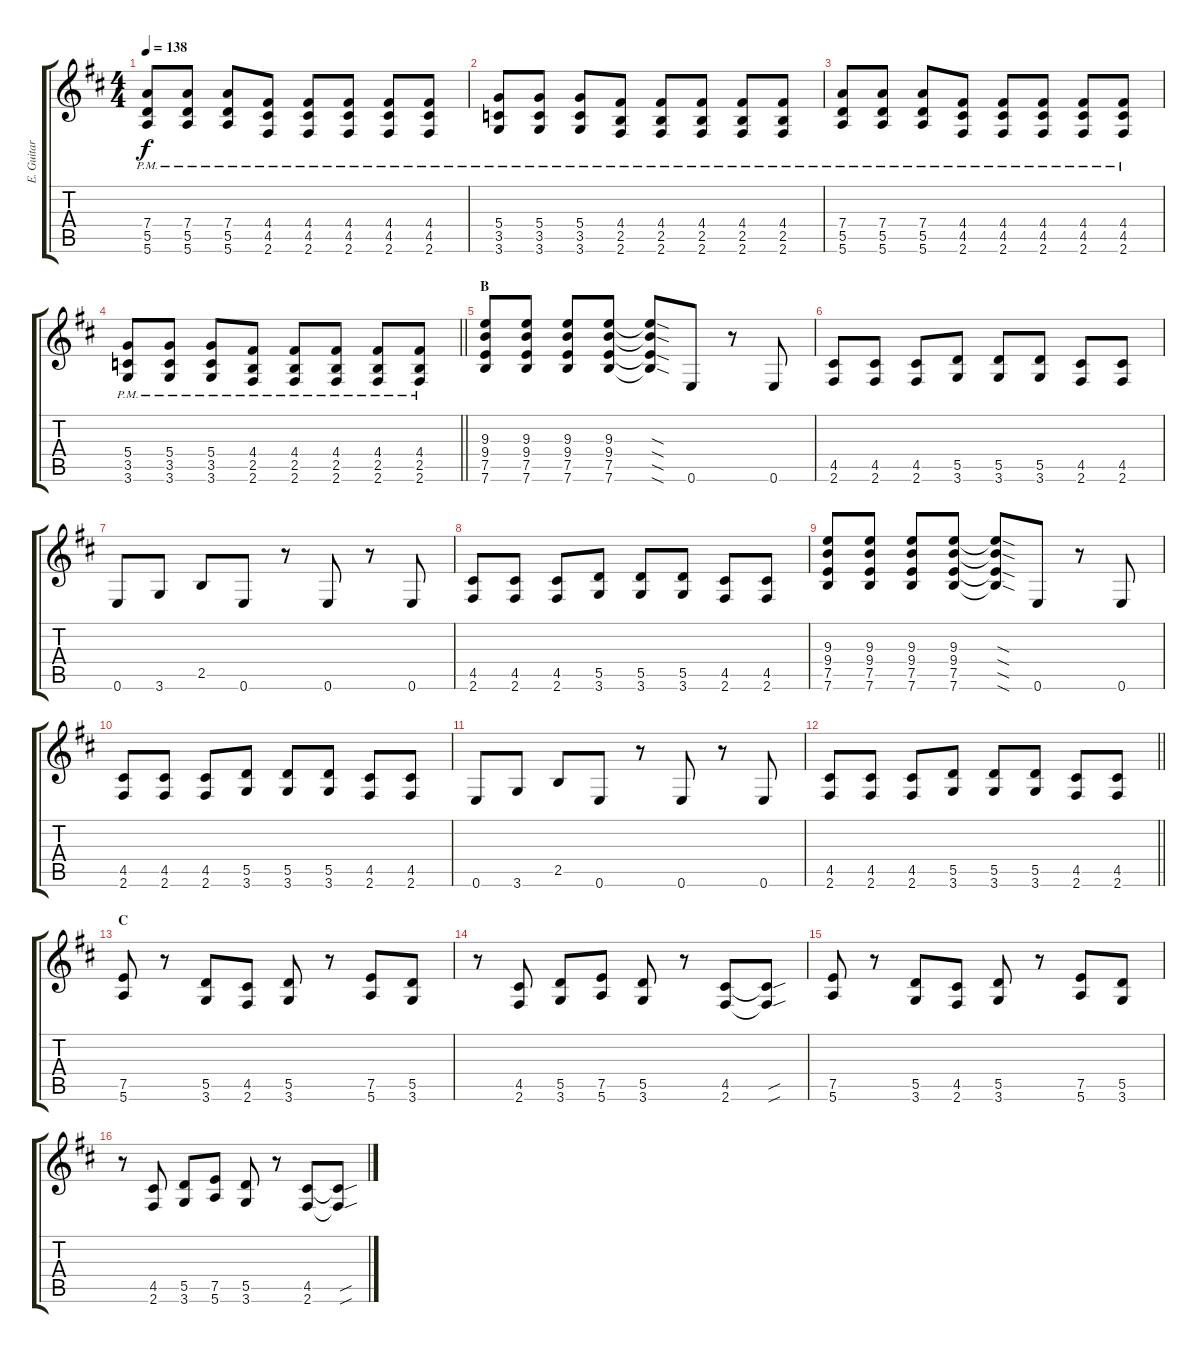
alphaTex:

\track ("E. Guitar I" "E. Guitar ") {instrument overdrivenguitar}
\staff {score tabs}
\tuning (E4 B3 G3 D3 A2 E2) {hide}
\ts (4 4)
\tempo 138
\clef g2
\ks d
(7.4{pm} 5.5{pm} 5.6{pm}).8{dy f} (7.4{pm} 5.5{pm} 5.6{pm}).8 (7.4{pm} 5.5{pm} 5.6{pm}).8 (4.4{pm} 4.5{pm} 2.6{pm}).8 (4.4{pm} 4.5{pm} 2.6{pm}).8 (4.4{pm} 4.5{pm} 2.6{pm}).8 (4.4{pm} 4.5{pm} 2.6{pm}).8 (4.4{pm} 4.5{pm} 2.6{pm}).8 |
(5.4{pm} 3.5{pm} 3.6{pm}).8 (5.4{pm} 3.5{pm} 3.6{pm}).8 (5.4{pm} 3.5{pm} 3.6{pm}).8 (4.4{pm} 2.5{pm} 2.6{pm}).8 (4.4{pm} 2.5{pm} 2.6{pm}).8 (4.4{pm} 2.5{pm} 2.6{pm}).8 (4.4{pm} 2.5{pm} 2.6{pm}).8 (4.4{pm} 2.5{pm} 2.6{pm}).8 |
(7.4{pm} 5.5{pm} 5.6{pm}).8 (7.4{pm} 5.5{pm} 5.6{pm}).8 (7.4{pm} 5.5{pm} 5.6{pm}).8 (4.4{pm} 4.5{pm} 2.6{pm}).8 (4.4{pm} 4.5{pm} 2.6{pm}).8 (4.4{pm} 4.5{pm} 2.6{pm}).8 (4.4{pm} 4.5{pm} 2.6{pm}).8 (4.4{pm} 4.5{pm} 2.6{pm}).8 |
\barLineRight lightlight
(5.4{pm} 3.5{pm} 3.6{pm}).8 (5.4{pm} 3.5{pm} 3.6{pm}).8 (5.4{pm} 3.5{pm} 3.6{pm}).8 (4.4{pm} 2.5{pm} 2.6{pm}).8 (4.4{pm} 2.5{pm} 2.6{pm}).8 (4.4{pm} 2.5{pm} 2.6{pm}).8 (4.4{pm} 2.5{pm} 2.6{pm}).8 (4.4{pm} 2.5{pm} 2.6{pm}).8 |
\section ("" "B")
(9.3 9.4 7.5 7.6).8 (9.3 9.4 7.5 7.6).8 (9.3 9.4 7.5 7.6).8 (9.3 9.4 7.5 7.6).8 (9.3{sod t} 9.4{sod t} 7.5{sod t} 7.6{sod t}).8 0.6.8 r.8 0.6.8 |
(4.5 2.6).8 (4.5 2.6).8 (4.5 2.6).8 (5.5 3.6).8 (5.5 3.6).8 (5.5 3.6).8 (4.5 2.6).8 (4.5 2.6).8 |
0.6.8 3.6.8 2.5.8 0.6.8 r.8 0.6.8 r.8 0.6.8 |
(4.5 2.6).8 (4.5 2.6).8 (4.5 2.6).8 (5.5 3.6).8 (5.5 3.6).8 (5.5 3.6).8 (4.5 2.6).8 (4.5 2.6).8 |
(9.3 9.4 7.5 7.6).8 (9.3 9.4 7.5 7.6).8 (9.3 9.4 7.5 7.6).8 (9.3 9.4 7.5 7.6).8 (9.3{sod t} 9.4{sod t} 7.5{sod t} 7.6{sod t}).8 0.6.8 r.8 0.6.8 |
(4.5 2.6).8 (4.5 2.6).8 (4.5 2.6).8 (5.5 3.6).8 (5.5 3.6).8 (5.5 3.6).8 (4.5 2.6).8 (4.5 2.6).8 |
0.6.8 3.6.8 2.5.8 0.6.8 r.8 0.6.8 r.8 0.6.8 |
\barLineRight lightlight
(4.5 2.6).8 (4.5 2.6).8 (4.5 2.6).8 (5.5 3.6).8 (5.5 3.6).8 (5.5 3.6).8 (4.5 2.6).8 (4.5 2.6).8 |
\section ("" "C")
(7.5 5.6).8 r.8 (5.5 3.6).8 (4.5 2.6).8 (5.5 3.6).8 r.8 (7.5 5.6).8 (5.5 3.6).8 |
r.8 (4.5 2.6).8 (5.5 3.6).8 (7.5 5.6).8 (5.5 3.6).8 r.8 (4.5 2.6).8 (4.5{sou t} 2.6{sou t}).8 |
(7.5 5.6).8 r.8 (5.5 3.6).8 (4.5 2.6).8 (5.5 3.6).8 r.8 (7.5 5.6).8 (5.5 3.6).8 |
r.8 (4.5 2.6).8 (5.5 3.6).8 (7.5 5.6).8 (5.5 3.6).8 r.8 (4.5 2.6).8 (4.5{sou t} 2.6{sou t}).8
